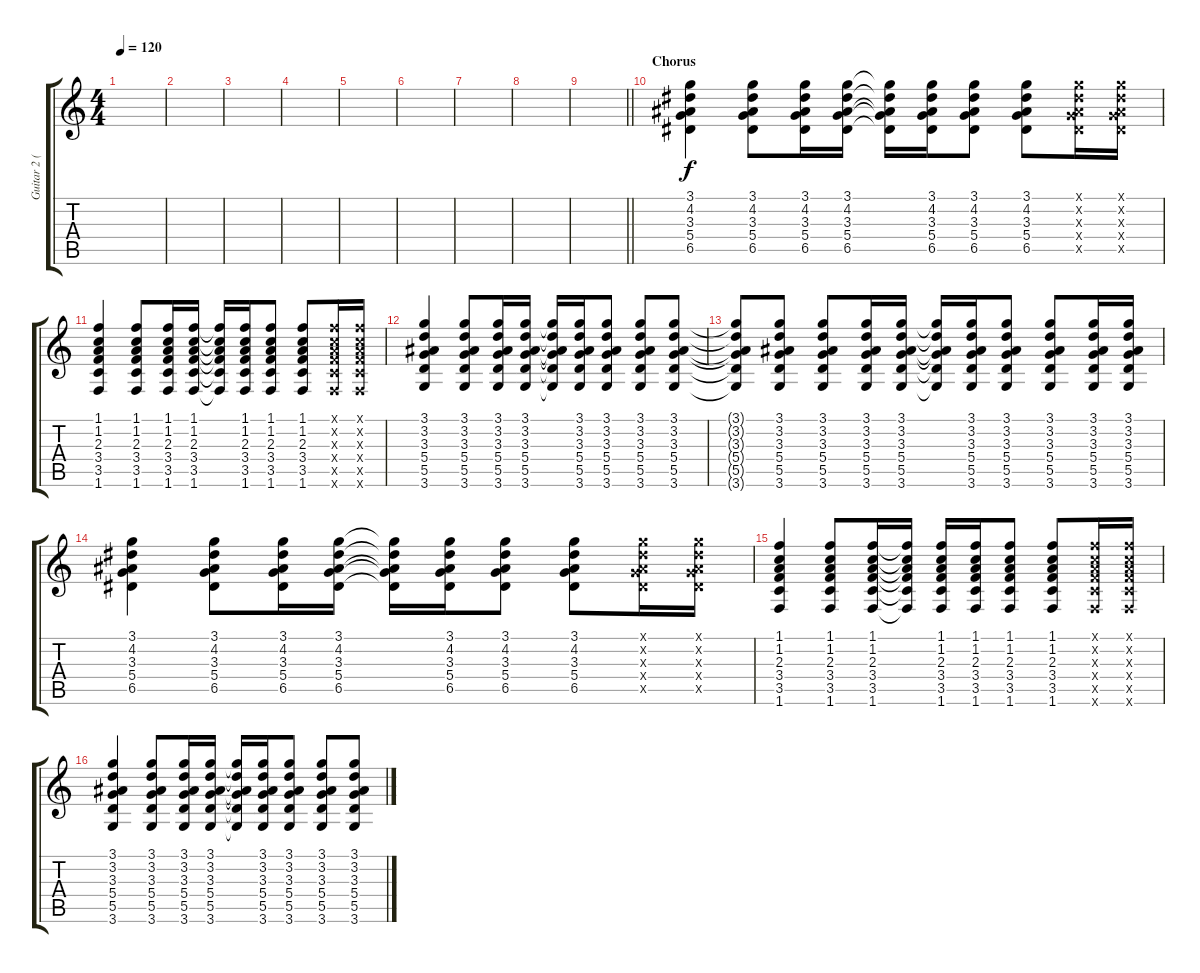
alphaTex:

\track ("Guitar 2 (Acoustic)" "Guitar 2 (") {instrument acousticguitarsteel}
\staff {score tabs}
\tuning (E4 B3 G3 D3 A2 E2) {hide}
\ts (4 4)
\tempo 120
\clef g2
\ks c
|
|
|
|
|
|
|
|
\barLineRight lightlight
|
\section ("" "Chorus")
(3.1 4.2 3.3 5.4 6.5).4 (3.1 4.2 3.3 5.4 6.5).8 (3.1 4.2 3.3 5.4 6.5).16 (3.1 4.2 3.3 5.4 6.5).16 (3.1{t} 4.2{t} 3.3{t} 5.4{t} 6.5{t}).16 (3.1 4.2 3.3 5.4 6.5).16 (3.1 4.2 3.3 5.4 6.5).8 (3.1 4.2 3.3 5.4 6.5).8 (3.1{x} 4.2{x} 3.3{x} 5.4{x} 6.5{x}).16 (3.1{x} 4.2{x} 3.3{x} 5.4{x} 6.5{x}).16 |
(1.1 1.2 2.3 3.4 3.5 1.6).4 (1.1 1.2 2.3 3.4 3.5 1.6).8 (1.1 1.2 2.3 3.4 3.5 1.6).16 (1.1 1.2 2.3 3.4 3.5 1.6).16 (1.1{t} 1.2{t} 2.3{t} 3.4{t} 3.5{t} 1.6{t}).16 (1.1 1.2 2.3 3.4 3.5 1.6).16 (1.1 1.2 2.3 3.4 3.5 1.6).8 (1.1 1.2 2.3 3.4 3.5 1.6).8 (1.1{x} 1.2{x} 2.3{x} 3.4{x} 3.5{x} 1.6{x}).16 (1.1{x} 1.2{x} 2.3{x} 3.4{x} 3.5{x} 1.6{x}).16 |
(3.1 3.2 3.3 5.4 5.5 3.6).4 (3.1 3.2 3.3 5.4 5.5 3.6).8 (3.1 3.2 3.3 5.4 5.5 3.6).16 (3.1 3.2 3.3 5.4 5.5 3.6).16 (3.1{t} 3.2{t} 3.3{t} 5.4{t} 5.5{t} 3.6{t}).16 (3.1 3.2 3.3 5.4 5.5 3.6).16 (3.1 3.2 3.3 5.4 5.5 3.6).8 (3.1 3.2 3.3 5.4 5.5 3.6).8 (3.1 3.2 3.3 5.4 5.5 3.6).8 |
(3.1{t} 3.2{t} 3.3{t} 5.4{t} 5.5{t} 3.6{t}).8 (3.1 3.2 3.3 5.4 5.5 3.6).8 (3.1 3.2 3.3 5.4 5.5 3.6).8 (3.1 3.2 3.3 5.4 5.5 3.6).16 (3.1 3.2 3.3 5.4 5.5 3.6).16 (3.1{t} 3.2{t} 3.3{t} 5.4{t} 5.5{t} 3.6{t}).16 (3.1 3.2 3.3 5.4 5.5 3.6).16 (3.1 3.2 3.3 5.4 5.5 3.6).8 (3.1 3.2 3.3 5.4 5.5 3.6).8 (3.1 3.2 3.3 5.4 5.5 3.6).16 (3.1 3.2 3.3 5.4 5.5 3.6).16 |
(3.1 4.2 3.3 5.4 6.5).4 (3.1 4.2 3.3 5.4 6.5).8 (3.1 4.2 3.3 5.4 6.5).16 (3.1 4.2 3.3 5.4 6.5).16 (3.1{t} 4.2{t} 3.3{t} 5.4{t} 6.5{t}).16 (3.1 4.2 3.3 5.4 6.5).16 (3.1 4.2 3.3 5.4 6.5).8 (3.1 4.2 3.3 5.4 6.5).8 (3.1{x} 4.2{x} 3.3{x} 5.4{x} 6.5{x}).16 (3.1{x} 4.2{x} 3.3{x} 5.4{x} 6.5{x}).16 |
(1.1 1.2 2.3 3.4 3.5 1.6).4 (1.1 1.2 2.3 3.4 3.5 1.6).8 (1.1 1.2 2.3 3.4 3.5 1.6).16 (1.1{t} 1.2{t} 2.3{t} 3.4{t} 3.5{t} 1.6{t}).16 (1.1 1.2 2.3 3.4 3.5 1.6).16 (1.1 1.2 2.3 3.4 3.5 1.6).16 (1.1 1.2 2.3 3.4 3.5 1.6).8 (1.1 1.2 2.3 3.4 3.5 1.6).8 (1.1{x} 1.2{x} 2.3{x} 3.4{x} 3.5{x} 1.6{x}).16 (1.1{x} 1.2{x} 2.3{x} 3.4{x} 3.5{x} 1.6{x}).16 |
(3.1 3.2 3.3 5.4 5.5 3.6).4 (3.1 3.2 3.3 5.4 5.5 3.6).8 (3.1 3.2 3.3 5.4 5.5 3.6).16 (3.1 3.2 3.3 5.4 5.5 3.6).16 (3.1{t} 3.2{t} 3.3{t} 5.4{t} 5.5{t} 3.6{t}).16 (3.1 3.2 3.3 5.4 5.5 3.6).16 (3.1 3.2 3.3 5.4 5.5 3.6).8 (3.1 3.2 3.3 5.4 5.5 3.6).8 (3.1 3.2 3.3 5.4 5.5 3.6).8
